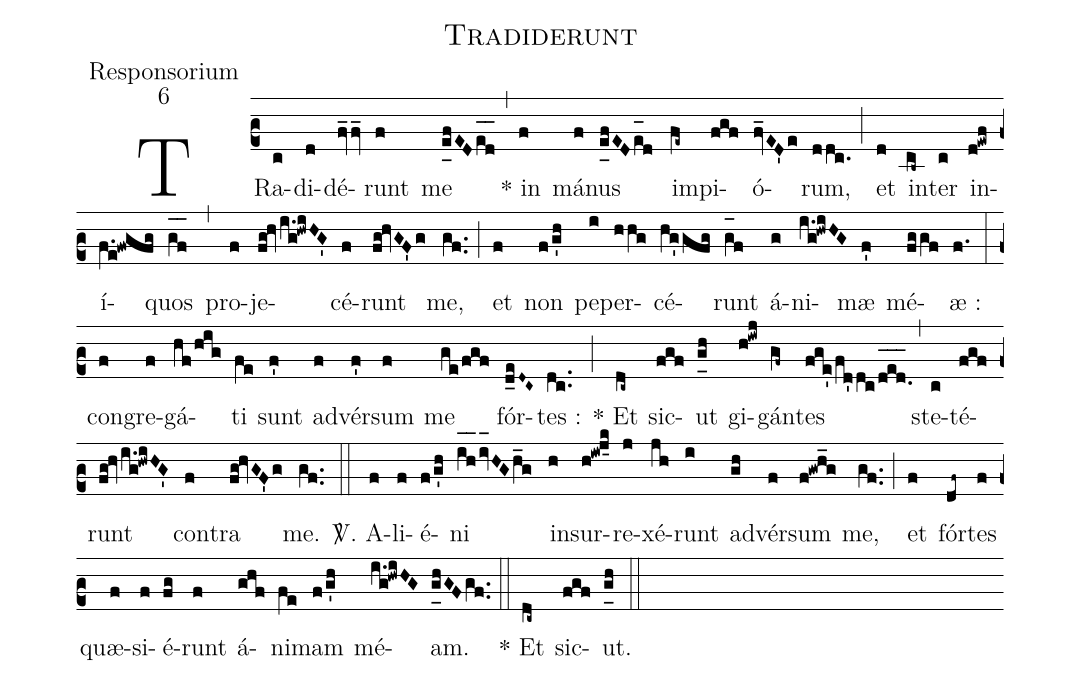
name:Tradiderunt;
office-part:Responsorium;
mode:6;
%%
(c2) TRa(c)di(d)dé(fv_2/fv_)runt(f) me(e_[uh:l]fEDe_[oh:h]d_[oh:h]) (,) * in(f) má(f)nus(e_[uh:l]fEDe_[oh:h]d) im(fe~)pi(fgf)ó(fv_ED'e)rum,(ddc.) (;) et(d) in(cb~)ter(c) in(d!ewf)í(f.e!fwgfg)quos(g_[oh:h]f_[oh:h]) (,) pro(f)je(fg!hv/i.g!hwiHG')cé(f)runt(fg!hvGF'g) me,(gf..) (;) et(f) non(f/g'h) pe(i)per(hhg)cé(hg'gfg)runt(g_[oh:h]f) á(g)ni(i.g!hwiHG)mæ(f') mé(fggf)æ :(f.) (:) con(f)gre(f)gá(hf/hig)ti(fe) sunt(f') ad(f)vér(f')sum(f) me(ge/fgf) fór(d_eD~C~)tes :(dc..) (;) * Et(dc~) sic(fgf)ut(g_[uh:l]h) gi(h!iwj)gán(gf~)tes(fge'/fd'/!dc/d_[oh:h]e_[oh:h]d._[oh:h]) (,) ste(c)té(fgf)runt(fg!hv/i.g!hwiHG') con(f)tra(fg!hvGF'g) me.(gf..) (::) <sp>V/</sp>. A(f)li(f)é(f/g'h)ni(i_[oh:h]h_2[oh:h]/iv_[oh:h]HG/h_g) in(h)sur(h!iw!j_5k)re(j)xé(jh)runt(i) ad(gh)vér(f)sum(f!gwh_g) me,(gf..) (;) et(f) fór(df~)tes(f) quæ(f)si(f)é(fg)runt(f) á(ghf)ni(fe)mam(f/g'h) mé(i.g!hwiHG)am.(g_[uh:l]hGF/gf..) (::) * Et(dc~) sic(fgf)ut.(g_[uh:l]h) (::)
